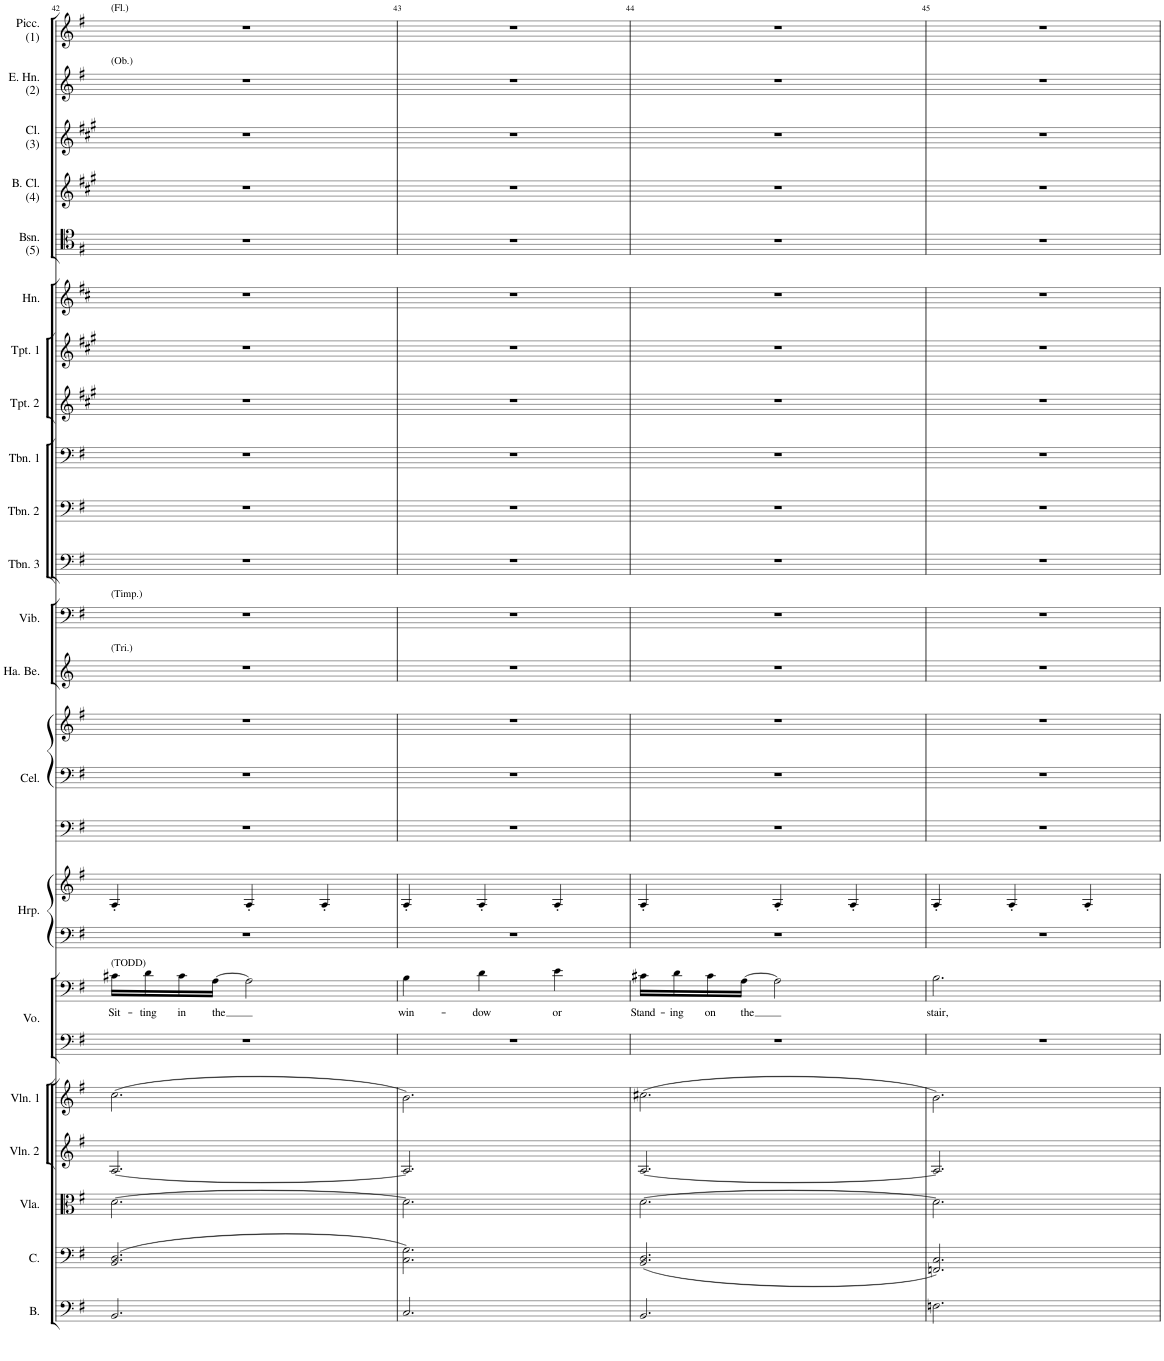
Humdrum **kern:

**kern	**kern	**kern	**kern	**kern	**kern	**kern	**text	**kern	**kern	**kern	**kern	**kern	**kern	**kern	**kern	**kern	**kern	**kern	**kern	**kern	**kern	**kern	**kern	**kern	**kern
*part21	*part20	*part19	*part18	*part17	*part16	*part16	*part16	*part15	*part15	*part14	*part14	*part14	*part13	*part12	*part11	*part10	*part9	*part8	*part7	*part6	*part5	*part4	*part3	*part2	*part1
*staff25	*staff24	*staff23	*staff22	*staff21	*staff20	*staff19	*staff19	*staff18	*staff17	*staff16	*staff15	*staff14	*staff13	*staff12	*staff11	*staff10	*staff9	*staff8	*staff7	*staff6	*staff5	*staff4	*staff3	*staff2	*staff1
*I"Bass	*I"Cello	*I"Viola	*I"Violin 2	*I"Violin 1	*I"Voice	*	*	*I"Harp	*	*I"Celesta	*	*	*I"Hand Bells	*I"Vibraphone	*I"Trombone 3	*I"Trombone 2	*I"Trombone 1	*I"Trumpet 2	*I"Trumpet 1	*I"Horn	*I"Bassoon (5)	*I"Bass Clarinet (4)	*I"Clarinet (3)	*I"English Horn (2)	*I"Piccolo (1)
*I'B.	*I'C.	*I'Vla.	*I'Vln. 2	*I'Vln. 1	*I'Vo.	*	*	*I'Hrp.	*	*I'Cel.	*	*	*I'Ha. Be.	*I'Vib.	*I'Tbn. 3	*I'Tbn. 2	*I'Tbn. 1	*I'Tpt. 2	*I'Tpt. 1	*I'Hn.	*I'Bsn. (5)	*I'B. Cl. (4)	*I'Cl. (3)	*I'E. Hn. (2)	*I'Picc. (1)
!!LO:PB:g=z
*clefF4	*clefF4	*clefC3	*clefG2	*clefG2	*clefF4	*clefF4	*	*clefF4	*clefG2	*clefF4	*clefF4	*clefG2	*clefG2	*clefF4	*clefF4	*clefF4	*clefF4	*clefG2	*clefG2	*clefG2	*clefC4	*clefG2	*clefG2	*clefG2	*clefG2
*Trd7c12	*	*	*	*	*	*	*	*	*	*Trd-7c-12	*Trd-7c-12	*Trd-7c-12	*	*	*	*	*	*Trd1c2	*Trd1c2	*Trd4c7	*	*Trd8c14	*Trd1c2	*Trd4c7	*Trd-7c-12
*k[f#]	*k[f#]	*k[f#]	*k[f#]	*k[f#]	*k[f#]	*k[f#]	*	*k[f#]	*k[f#]	*k[f#]	*k[f#]	*k[f#]	*k[]	*k[f#]	*k[f#]	*k[f#]	*k[f#]	*k[f#c#g#]	*k[f#c#g#]	*k[f#c#]	*k[f#]	*k[f#c#g#]	*k[f#c#g#]	*k[f#]	*k[f#]
*M3/4	*M3/4	*M3/4	*M3/4	*M3/4	*M3/4	*M3/4	*	*M3/4	*M3/4	*M3/4	*M3/4	*M3/4	*M3/4	*M3/4	*M3/4	*M3/4	*M3/4	*M3/4	*M3/4	*M3/4	*M3/4	*M3/4	*M3/4	*M3/4	*M3/4
=42	=42	=42	=42	=42	=42	=42	=42	=42	=42	=42	=42	=42	=42	=42	=42	=42	=42	=42	=42	=42	=42	=42	=42	=42	=42
!	!	!	!	!	!	!	!	!	!	!	!	!	!	!	!	!	!	!	!	!	!	!	!	!	!LO:TX:a:t=(Fl.)
!	!	!	!	!	!	!	!	!	!	!	!	!	!	!	!	!	!	!	!	!	!	!	!	!LO:TX:a:t=(Ob.)	!
!	!	!	!	!	!	!	!	!	!	!	!	!	!	!LO:TX:a:t=(Timp.)	!	!	!	!	!	!	!	!	!	!	!
!	!	!	!	!	!	!	!	!	!	!	!	!	!LO:TX:a:t=(Tri.)	!	!	!	!	!	!	!	!	!	!	!	!
!	!	!	!	!	!	!LO:TX:a:t=(TODD)	!	!	!	!	!	!	!	!	!	!	!	!	!	!	!	!	!	!	!
!	!	!	!	!	!	!	!LO:LY:b	!	!	!	!	!	!	!	!	!	!	!	!	!	!	!	!	!	!
2.BB/	(2.BB/ 2.D/	[2.d\	[2.A/	(2.cc\	2.r	16c#X\LL	Sit-	2.r	4A'/	2.r	2.r	2.r	2.r	2.r	2.r	2.r	2.r	2.r	2.r	2.r	2.r	2.r	2.r	2.r	2.r
!	!	!	!	!	!	!	!LO:LY:b	!	!	!	!	!	!	!	!	!	!	!	!	!	!	!	!	!	!
.	.	.	.	.	.	16d\	-ting	.	.	.	.	.	.	.	.	.	.	.	.	.	.	.	.	.	.
!	!	!	!	!	!	!	!LO:LY:b	!	!	!	!	!	!	!	!	!	!	!	!	!	!	!	!	!	!
.	.	.	.	.	.	16c#\	in	.	.	.	.	.	.	.	.	.	.	.	.	.	.	.	.	.	.
!	!	!	!	!	!	!	!LO:LY:b	!	!	!	!	!	!	!	!	!	!	!	!	!	!	!	!	!	!
.	.	.	.	.	.	[16A\JJ	the	.	.	.	.	.	.	.	.	.	.	.	.	.	.	.	.	.	.
.	.	.	.	.	.	2A\]	.	.	4A'/	.	.	.	.	.	.	.	.	.	.	.	.	.	.	.	.
.	.	.	.	.	.	.	.	.	4A'/	.	.	.	.	.	.	.	.	.	.	.	.	.	.	.	.
=43	=43	=43	=43	=43	=43	=43	=43	=43	=43	=43	=43	=43	=43	=43	=43	=43	=43	=43	=43	=43	=43	=43	=43	=43	=43
!	!	!	!	!	!	!	!LO:LY:b	!	!	!	!	!	!	!	!	!	!	!	!	!	!	!	!	!	!
2.C/	2.C\ 2.G\)	2.d\]	2.A/]	2.b\)	2.r	4B\	win-	2.r	4A'/	2.r	2.r	2.r	2.r	2.r	2.r	2.r	2.r	2.r	2.r	2.r	2.r	2.r	2.r	2.r	2.r
!	!	!	!	!	!	!	!LO:LY:b	!	!	!	!	!	!	!	!	!	!	!	!	!	!	!	!	!	!
.	.	.	.	.	.	4d\	-dow	.	4A'/	.	.	.	.	.	.	.	.	.	.	.	.	.	.	.	.
!	!	!	!	!	!	!	!LO:LY:b	!	!	!	!	!	!	!	!	!	!	!	!	!	!	!	!	!	!
.	.	.	.	.	.	4e\	or	.	4A'/	.	.	.	.	.	.	.	.	.	.	.	.	.	.	.	.
=44	=44	=44	=44	=44	=44	=44	=44	=44	=44	=44	=44	=44	=44	=44	=44	=44	=44	=44	=44	=44	=44	=44	=44	=44	=44
!	!	!	!	!	!	!	!LO:LY:b	!	!	!	!	!	!	!	!	!	!	!	!	!	!	!	!	!	!
2.BB/	(2.BB/ 2.D/	[2.d\	[2.A/	(2.cc#X\	2.r	16c#X\LL	Stand-	2.r	4A'/	2.r	2.r	2.r	2.r	2.r	2.r	2.r	2.r	2.r	2.r	2.r	2.r	2.r	2.r	2.r	2.r
!	!	!	!	!	!	!	!LO:LY:b	!	!	!	!	!	!	!	!	!	!	!	!	!	!	!	!	!	!
.	.	.	.	.	.	16d\	-ing	.	.	.	.	.	.	.	.	.	.	.	.	.	.	.	.	.	.
!	!	!	!	!	!	!	!LO:LY:b	!	!	!	!	!	!	!	!	!	!	!	!	!	!	!	!	!	!
.	.	.	.	.	.	16c#\	on	.	.	.	.	.	.	.	.	.	.	.	.	.	.	.	.	.	.
!	!	!	!	!	!	!	!LO:LY:b	!	!	!	!	!	!	!	!	!	!	!	!	!	!	!	!	!	!
.	.	.	.	.	.	[16A\JJ	the	.	.	.	.	.	.	.	.	.	.	.	.	.	.	.	.	.	.
.	.	.	.	.	.	2A\]	.	.	4A'/	.	.	.	.	.	.	.	.	.	.	.	.	.	.	.	.
.	.	.	.	.	.	.	.	.	4A'/	.	.	.	.	.	.	.	.	.	.	.	.	.	.	.	.
=45	=45	=45	=45	=45	=45	=45	=45	=45	=45	=45	=45	=45	=45	=45	=45	=45	=45	=45	=45	=45	=45	=45	=45	=45	=45
!	!	!	!	!	!	!	!LO:LY:b	!	!	!	!	!	!	!	!	!	!	!	!	!	!	!	!	!	!
2.Fn\	2.FFn/ 2.C/)	2.d\]	2.A/]	2.b\)	2.r	2.B\	stair,	2.r	4A'/	2.r	2.r	2.r	2.r	2.r	2.r	2.r	2.r	2.r	2.r	2.r	2.r	2.r	2.r	2.r	2.r
.	.	.	.	.	.	.	.	.	4A'/	.	.	.	.	.	.	.	.	.	.	.	.	.	.	.	.
.	.	.	.	.	.	.	.	.	4A'/	.	.	.	.	.	.	.	.	.	.	.	.	.	.	.	.
=	=	=	=	=	=	=	=	=	=	=	=	=	=	=	=	=	=	=	=	=	=	=	=	=	=
*-	*-	*-	*-	*-	*-	*-	*-	*-	*-	*-	*-	*-	*-	*-	*-	*-	*-	*-	*-	*-	*-	*-	*-	*-	*-
